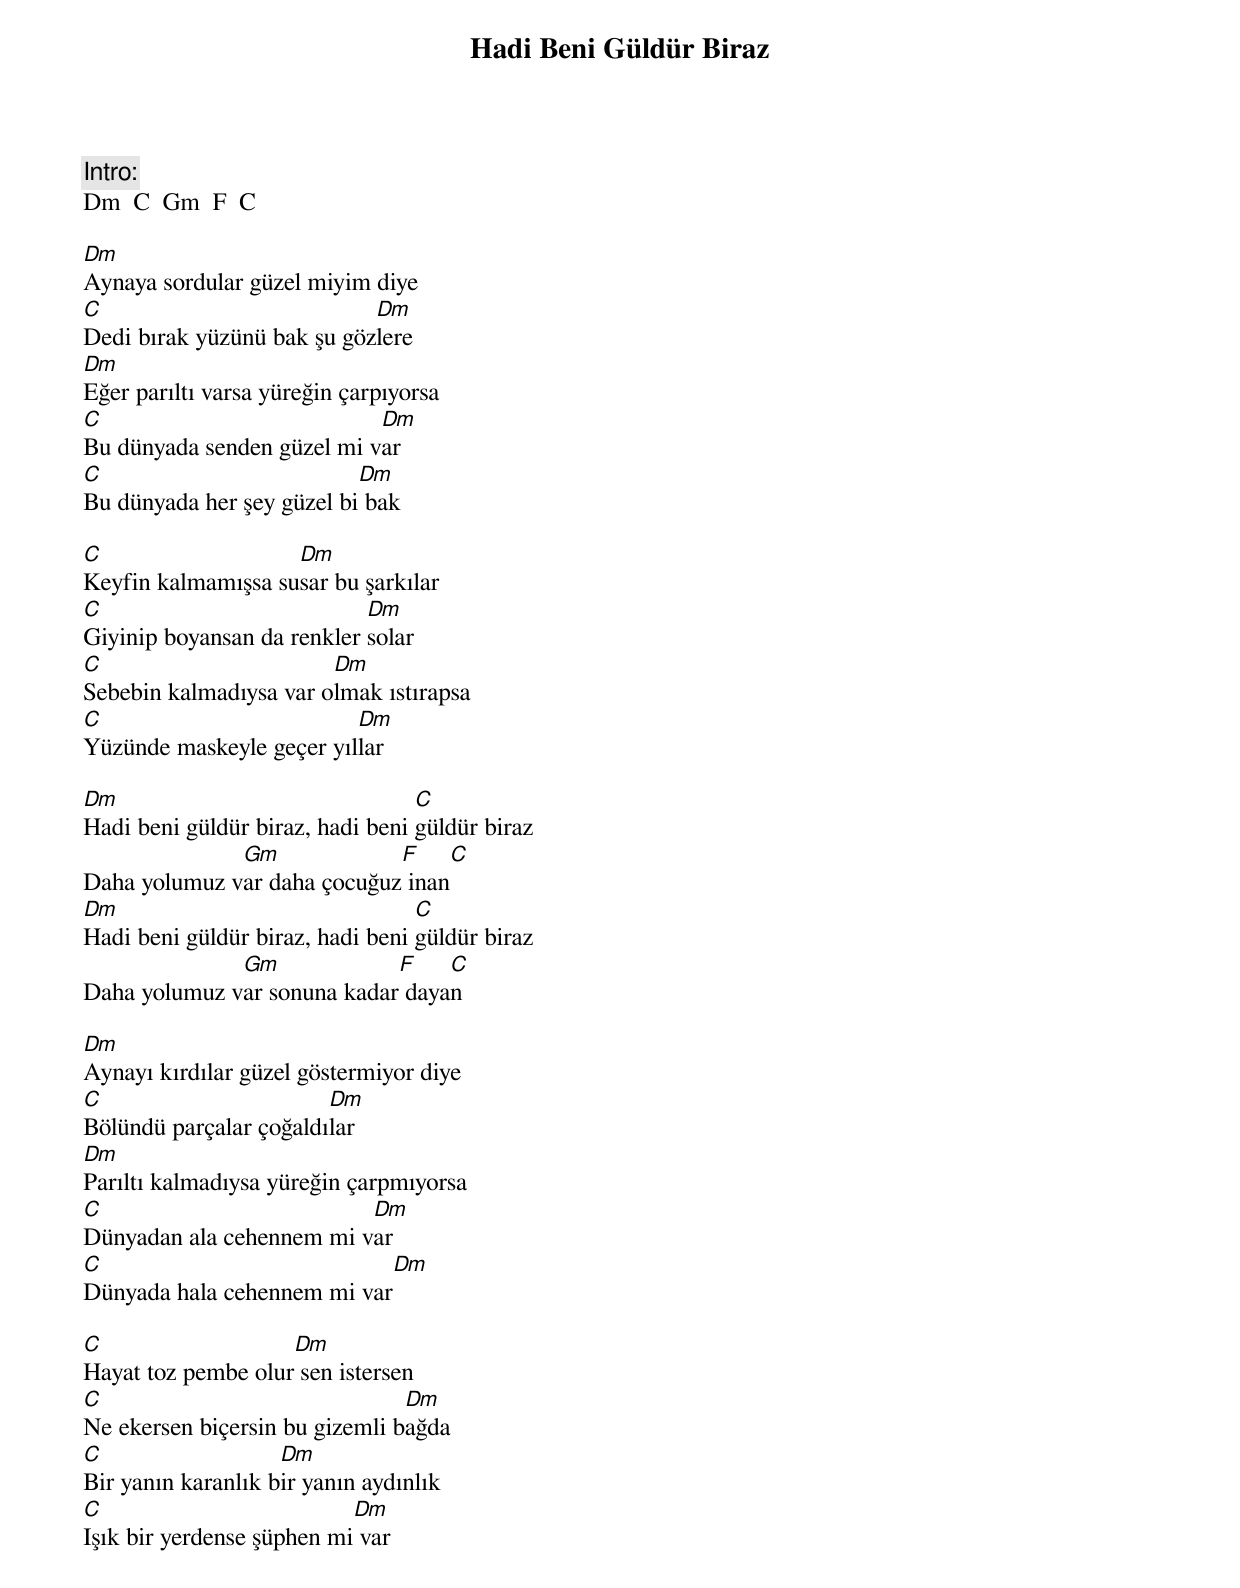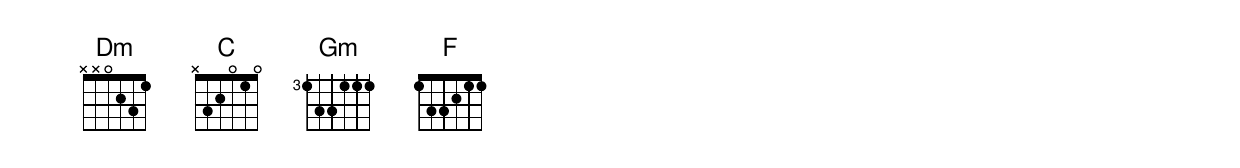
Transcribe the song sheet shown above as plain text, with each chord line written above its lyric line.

{title: Hadi Beni Güldür Biraz}
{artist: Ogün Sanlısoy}

Intro:
Dm  C  Gm  F  C

Dm
Aynaya sordular güzel miyim diye
C                           Dm
Dedi bırak yüzünü bak şu gözlere
Dm
Eğer parıltı varsa yüreğin çarpıyorsa
C                           Dm
Bu dünyada senden güzel mi var
C                          Dm
Bu dünyada her şey güzel bi bak

C                   Dm
Keyfin kalmamışsa susar bu şarkılar
C                           Dm
Giyinip boyansan da renkler solar
C                       Dm
Sebebin kalmadıysa var olmak ıstırapsa
C                         Dm
Yüzünde maskeyle geçer yıllar

Dm                                C
Hadi beni güldür biraz, hadi beni güldür biraz
              Gm             F    C
Daha yolumuz var daha çocuğuz inan
Dm                                C
Hadi beni güldür biraz, hadi beni güldür biraz
              Gm             F    C
Daha yolumuz var sonuna kadar dayan

Dm
Aynayı kırdılar güzel göstermiyor diye
C                       Dm
Bölündü parçalar çoğaldılar
Dm
Parıltı kalmadıysa yüreğin çarpmıyorsa
C                         Dm
Dünyadan ala cehennem mi var
C                           Dm
Dünyada hala cehennem mi var

C                   Dm
Hayat toz pembe olur sen istersen
C                               Dm
Ne ekersen biçersin bu gizemli bağda
C                   Dm
Bir yanın karanlık bir yanın aydınlık
C                          Dm
Işık bir yerdense şüphen mi var
